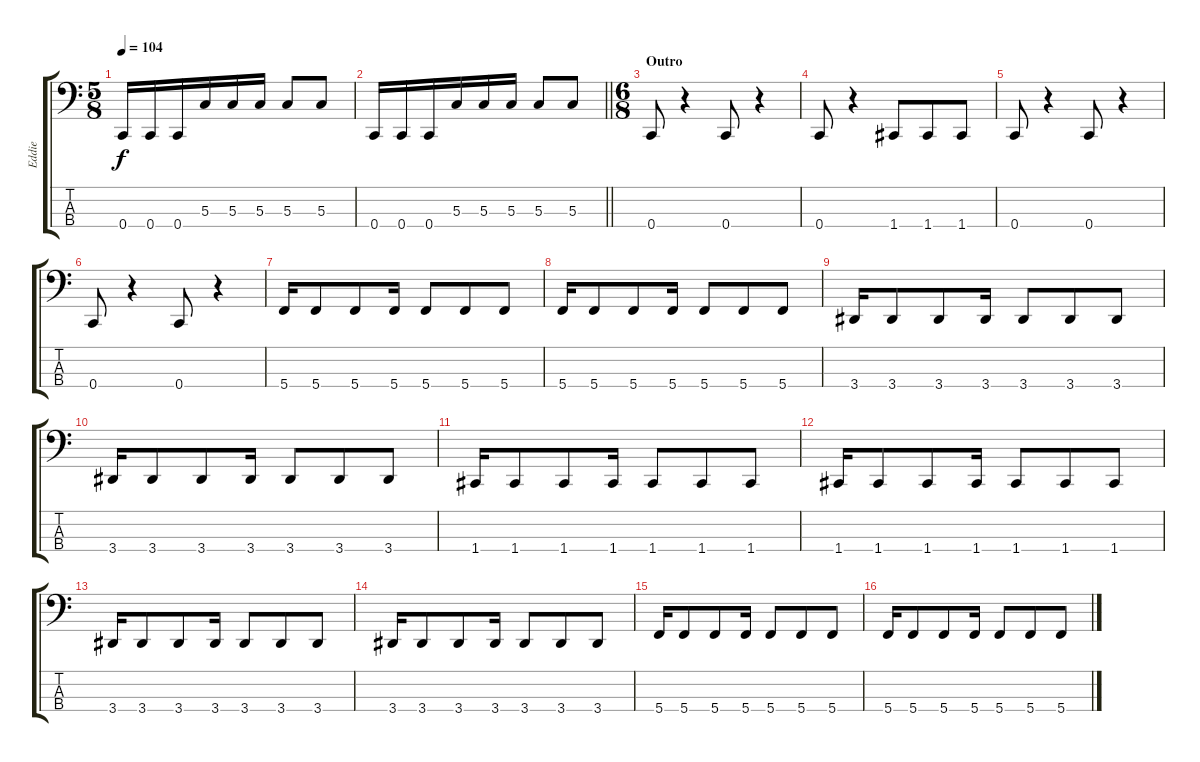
\track ("Eddie" "Eddie") {instrument electricbasspick}
\staff {score tabs}
\tuning (F2 C2 G1 C1) {hide}
\ts (5 8)
\tempo 104
\clef f4
\ks c
0.4.16{dy f} 0.4.16 0.4.16 5.3.16 5.3.16 5.3.16 5.3.8 5.3.8 |
\barLineRight lightlight
0.4.16 0.4.16 0.4.16 5.3.16 5.3.16 5.3.16 5.3.8 5.3.8 |
\ts (6 8)
\section ("" "Outro")
0.4.8 r.4 0.4.8 r.4 |
0.4.8 r.4 1.4.8 1.4.8 1.4.8 |
0.4.8 r.4 0.4.8 r.4 |
0.4.8 r.4 0.4.8 r.4 |
5.4.16 5.4.8 5.4.8 5.4.16 5.4.8 5.4.8 5.4.8 |
5.4.16 5.4.8 5.4.8 5.4.16 5.4.8 5.4.8 5.4.8 |
3.4.16 3.4.8 3.4.8 3.4.16 3.4.8 3.4.8 3.4.8 |
3.4.16 3.4.8 3.4.8 3.4.16 3.4.8 3.4.8 3.4.8 |
1.4.16 1.4.8 1.4.8 1.4.16 1.4.8 1.4.8 1.4.8 |
1.4.16 1.4.8 1.4.8 1.4.16 1.4.8 1.4.8 1.4.8 |
3.4.16 3.4.8 3.4.8 3.4.16 3.4.8 3.4.8 3.4.8 |
3.4.16 3.4.8 3.4.8 3.4.16 3.4.8 3.4.8 3.4.8 |
5.4.16 5.4.8 5.4.8 5.4.16 5.4.8 5.4.8 5.4.8 |
5.4.16 5.4.8 5.4.8 5.4.16 5.4.8 5.4.8 5.4.8
